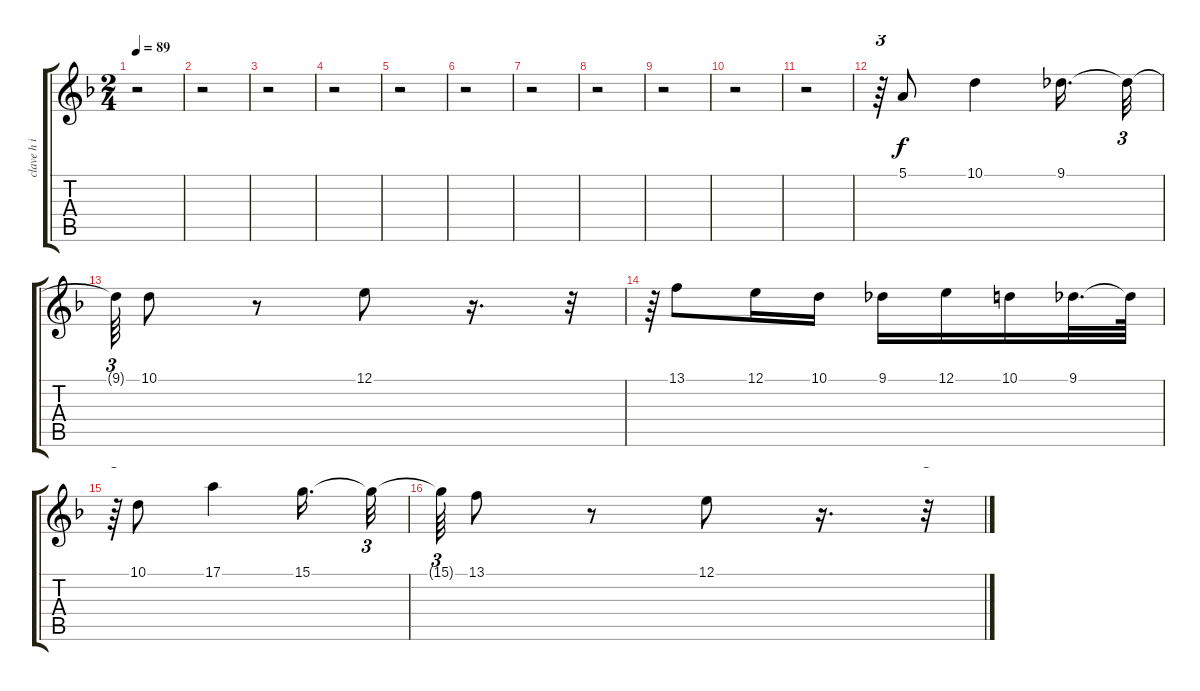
\track ("clave h i" "clave h i") {instrument harpsichord}
\staff {score tabs}
\tuning (E4 B3 G3 D3 A2 E2) {hide}
\ts (2 4)
\tempo 89
\clef g2
\ks dminor
r.2{dy f} |
r.2 |
r.2 |
r.2 |
r.2 |
r.2 |
r.2 |
r.2 |
r.2 |
r.2 |
r.2 |
r.64{tu (3 2)} 5.1.8 10.1.4 9.1.16{d} 9.1{t}.32{tu (3 2)} |
9.1{t}.64{tu (3 2)} 10.1.8 r.8 12.1.8 r.16{d} r.32{tu (3 2)} |
r.64{tu (3 2)} 13.1.8 12.1.16 10.1.16 9.1.16 12.1.16 10.1.16 9.1.32{d} 9.1{t}.64 |
r.64{tu (3 2)} 10.1.8 17.1.4 15.1.16{d} 15.1{t}.32{tu (3 2)} |
15.1{t}.64{tu (3 2)} 13.1.8 r.8 12.1.8 r.16{d} r.32{tu (3 2)}
